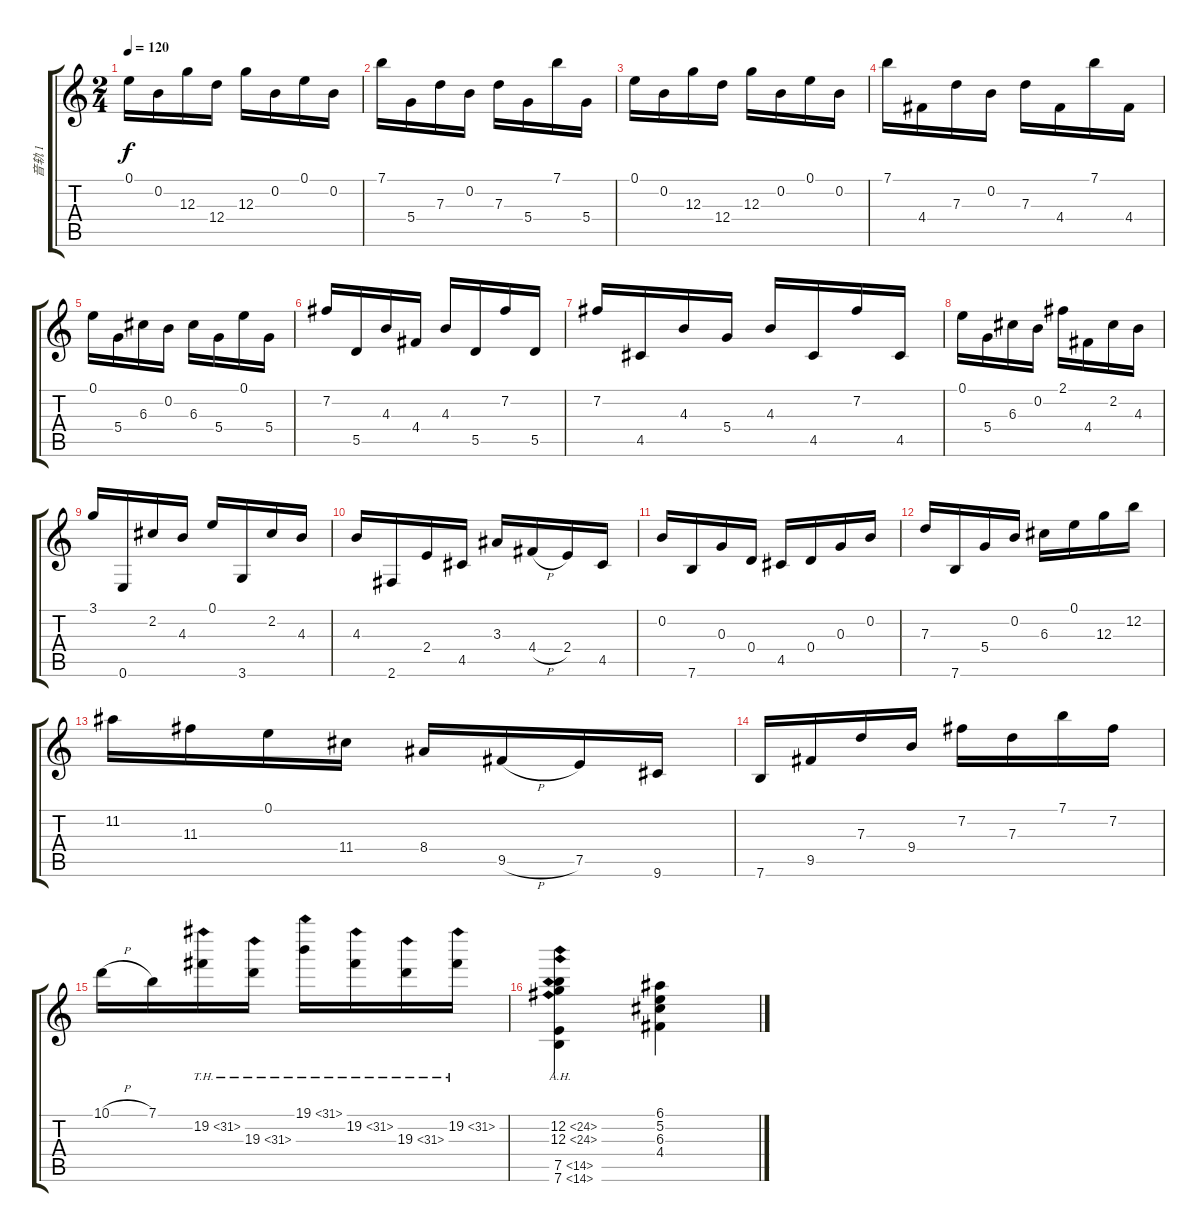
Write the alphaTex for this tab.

\track ("音轨 1" "音轨 1") {instrument acousticguitarnylon}
\staff {score tabs}
\tuning (E4 B3 G3 D3 A2 E2) {hide}
\ts (2 4)
\tempo 120
\clef g2
\ks c
0.1.16{dy f} 0.2.16 12.3.16 12.4.16 12.3.16 0.2.16 0.1.16 0.2.16 |
7.1.16 5.4.16 7.3.16 0.2.16 7.3.16 5.4.16 7.1.16 5.4.16 |
0.1.16 0.2.16 12.3.16 12.4.16 12.3.16 0.2.16 0.1.16 0.2.16 |
7.1.16 4.4.16 7.3.16 0.2.16 7.3.16 4.4.16 7.1.16 4.4.16 |
0.1.16 5.4.16 6.3.16 0.2.16 6.3.16 5.4.16 0.1.16 5.4.16 |
7.2.16 5.5.16 4.3.16 4.4.16 4.3.16 5.5.16 7.2.16 5.5.16 |
7.2.16 4.5.16 4.3.16 5.4.16 4.3.16 4.5.16 7.2.16 4.5.16 |
0.1.16 5.4.16 6.3.16 0.2.16 2.1.16 4.4.16 2.2.16 4.3.16 |
3.1.16 0.6.16 2.2.16 4.3.16 0.1.16 3.6.16 2.2.16 4.3.16 |
4.3.16 2.6.16 2.4.16 4.5.16 3.3.16 4.4{h}.16 2.4.16 4.5.16 |
0.2.16 7.6.16 0.3.16 0.4.16 4.5.16 0.4.16 0.3.16 0.2.16 |
7.3.16 7.6.16 5.4.16 0.2.16 6.3.16 0.1.16 12.3.16 12.2.16 |
11.2.16 11.3.16 0.1.16 11.4.16 8.4.16 9.5{h}.16 7.5.16 9.6.16 |
7.6.16 9.5.16 7.3.16 9.4.16 7.2.16 7.3.16 7.1.16 7.2.16 |
10.1{h}.16 7.1.16 19.2{th 12}.16 19.3{th 12}.16 19.1{th 12}.16 19.2{th 12}.16 19.3{th 12}.16 19.2{th 12}.16 |
(12.2{ah 12} 12.3{ah 12} 7.5{ah 7} 7.6{ah 7}).4 (6.1 5.2 6.3 4.4).4
